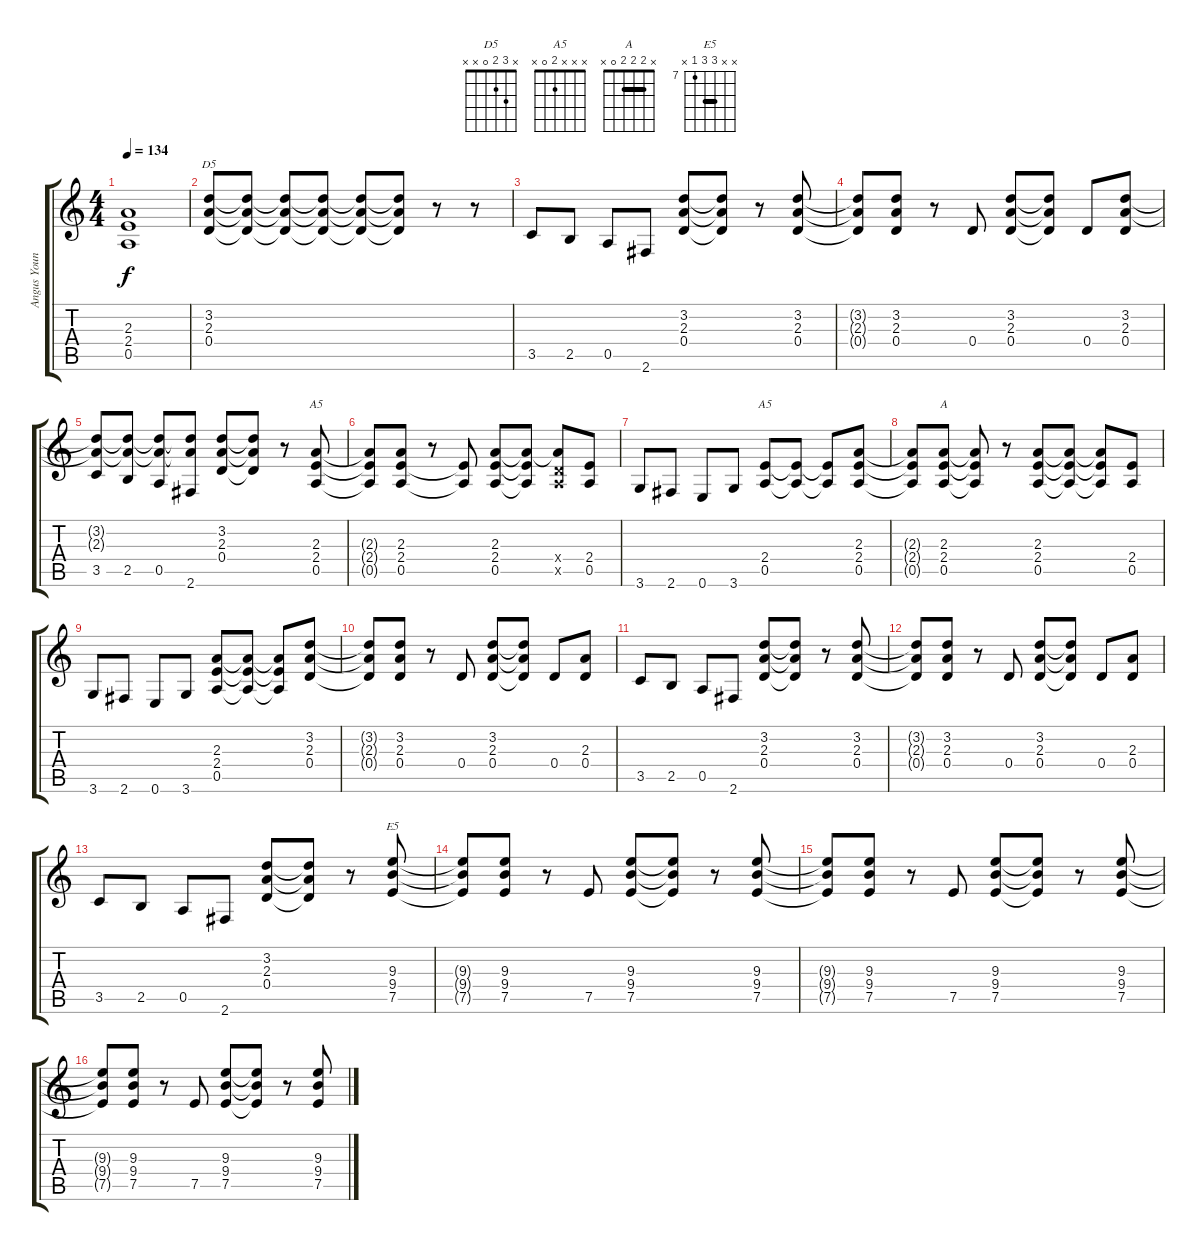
\track ("Angus Young-Right " "Angus Youn") {instrument overdrivenguitar}
\staff {score tabs}
\tuning (E4 B3 G3 D3 A2 E2) {hide}
\chord ("D5" x 3 2 0 x x)
\chord ("A5" x x 2 2 0 x) {barre 2}
\chord ("A5" x x x 2 0 x)
\chord ("A" x 2 2 2 0 x) {barre 2}
\chord ("E5" x x 9 9 7 x) {firstfret 7 barre 9}
\ts (4 4)
\tempo 134
\clef g2
\ks c
(2.3{t} 2.4{t} 0.5{t}).1{dy f} |
(3.2 2.3 0.4).8{ch "D5"} (3.2{t} 2.3{t} 0.4{t}).8 (3.2{t} 2.3{t} 0.4{t}).8 (3.2{t} 2.3{t} 0.4{t}).8 (3.2{t} 2.3{t} 0.4{t}).8 (3.2{t} 2.3{t} 0.4{t}).8 r.8 r.8 |
3.5.8 2.5.8 0.5.8 2.6.8 (3.2 2.3 0.4).8 (3.2{t} 2.3{t} 0.4{t}).8 r.8 (3.2 2.3 0.4).8 |
(3.2{t} 2.3{t} 0.4{t}).8 (3.2 2.3 0.4).8 r.8 0.4.8 (3.2 2.3 0.4).8 (3.2{t} 2.3{t} 0.4{t}).8 0.4.8 (3.2 2.3 0.4).8 |
(3.2{t} 2.3{t} 3.5).8 (3.2{t} 2.3{t} 2.5).8 (3.2{t} 2.3{t} 0.5).8 (3.2{t} 2.3{t} 2.6).8 (3.2 2.3 0.4).8 (3.2{t} 2.3{t} 0.4{t}).8 r.8 (2.3 2.4 0.5).8{ch "A5"} |
(2.3{t} 2.4{t} 0.5{t}).8 (2.3 2.4 0.5).8 r.8 (2.4{t} 0.5{t}).8 (2.3 2.4 0.5).8 (2.3{t} 2.4{t} 0.5{t}).8 (2.3{t} 0.4{x} 0.5{x}).8 (2.4 0.5).8 |
3.6.8 2.6.8 0.6.8 3.6.8 (2.4 0.5).8{ch "A5"} (2.4{t} 0.5{t}).8 (2.4{t} 0.5{t}).8 (2.3 2.4 0.5).8 |
(2.3{t} 2.4{t} 0.5{t}).8 (2.3 2.4 0.5).8{ch "A"} (2.3{t} 2.4{t} 0.5{t}).8 r.8 (2.3 2.4 0.5).8 (2.3{t} 2.4{t} 0.5{t}).8 (2.3{t} 2.4{t} 0.5{t}).8 (2.4 0.5).8 |
3.6.8 2.6.8 0.6.8 3.6.8 (2.3 2.4 0.5).8 (2.3{t} 2.4{t} 0.5{t}).8 (2.3{t} 2.4{t} 0.5{t}).8 (3.2 2.3 0.4).8 |
(3.2{t} 2.3{t} 0.4{t}).8 (3.2 2.3 0.4).8 r.8 0.4.8 (3.2 2.3 0.4).8 (3.2{t} 2.3{t} 0.4{t}).8 0.4.8 (2.3 0.4).8 |
3.5.8 2.5.8 0.5.8 2.6.8 (3.2 2.3 0.4).8 (3.2{t} 2.3{t} 0.4{t}).8 r.8 (3.2 2.3 0.4).8 |
(3.2{t} 2.3{t} 0.4{t}).8 (3.2 2.3 0.4).8 r.8 0.4.8 (3.2 2.3 0.4).8 (3.2{t} 2.3{t} 0.4{t}).8 0.4.8 (2.3 0.4).8 |
3.5.8 2.5.8 0.5.8 2.6.8 (3.2 2.3 0.4).8 (3.2{t} 2.3{t} 0.4{t}).8 r.8 (9.3 9.4 7.5).8{ch "E5"} |
(9.3{t} 9.4{t} 7.5{t}).8 (9.3 9.4 7.5).8 r.8 7.5.8 (9.3 9.4 7.5).8 (9.3{t} 9.4{t} 7.5{t}).8 r.8 (9.3 9.4 7.5).8 |
(9.3{t} 9.4{t} 7.5{t}).8 (9.3 9.4 7.5).8 r.8 7.5.8 (9.3 9.4 7.5).8 (9.3{t} 9.4{t} 7.5{t}).8 r.8 (9.3 9.4 7.5).8 |
(9.3{t} 9.4{t} 7.5{t}).8 (9.3 9.4 7.5).8 r.8 7.5.8 (9.3 9.4 7.5).8 (9.3{t} 9.4{t} 7.5{t}).8 r.8 (9.3 9.4 7.5).8
